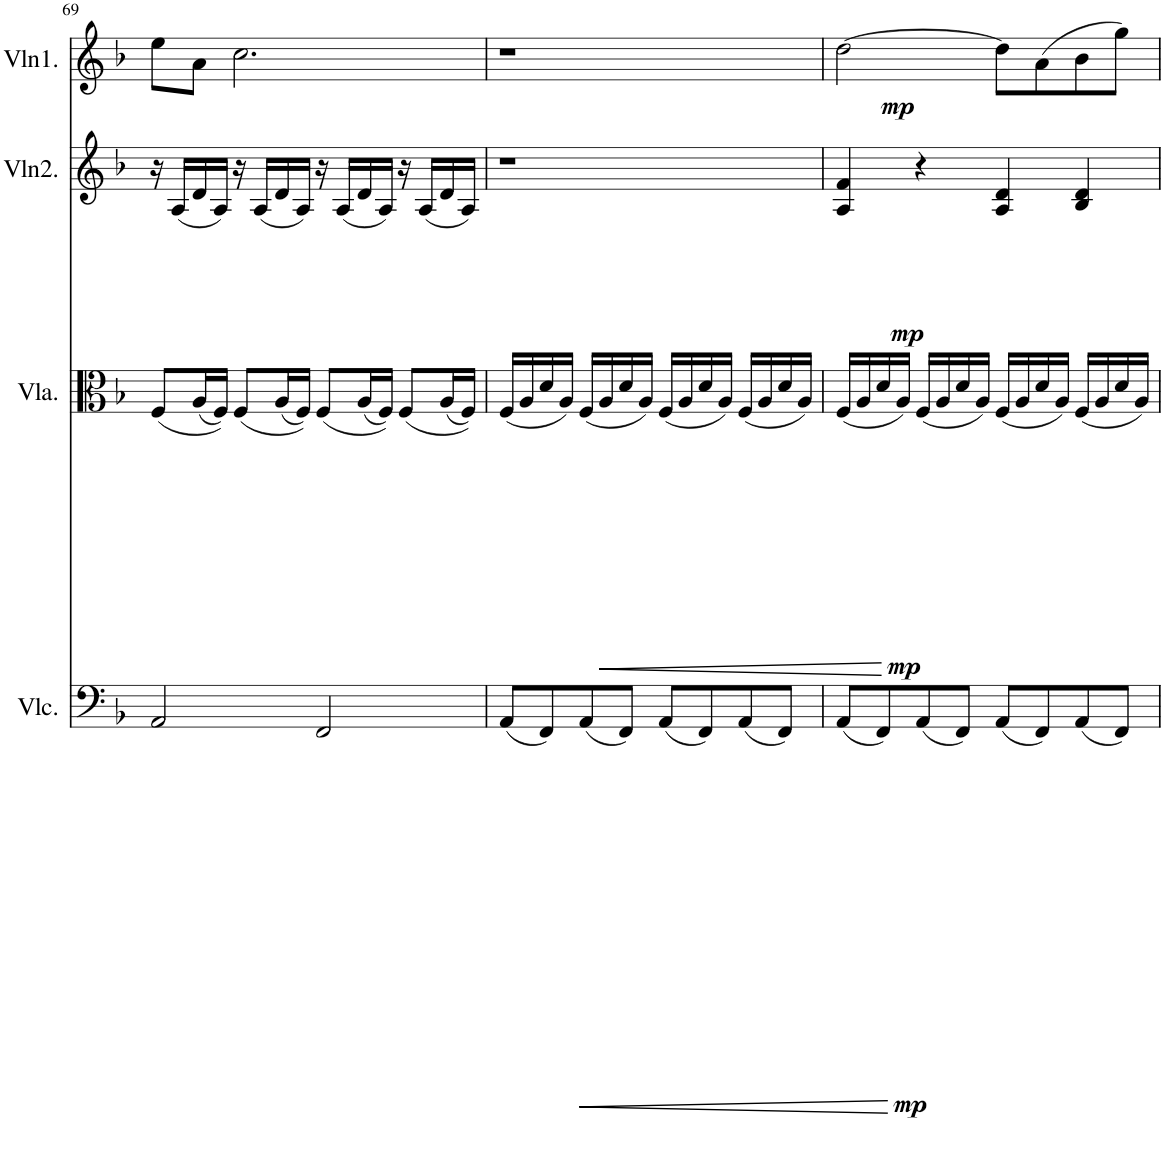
**kern	**dynam	**kern	**dynam	**kern	**dynam	**kern	**dynam
*part4	*part4	*part3	*part3	*part2	*part2	*part1	*part1
*staff4	*staff4	*staff3	*staff3	*staff2	*staff2	*staff1	*staff1
*I"Cello	*	*I"Viola	*	*I"Violin 2	*	*I"Violin 1	*
*	*	*I'Vla.	*	*I'Vln2.	*	*I'Vln1.	*
!!LO:PB:g=z
*clefF4	*	*clefC3	*	*clefG2	*	*clefG2	*
*k[b-]	*	*k[b-]	*	*k[b-]	*	*k[b-]	*
*M4/4	*	*M4/4	*	*M4/4	*	*M4/4	*
=69	=69	=69	=69	=69	=69	=69	=69
2AA/	.	(8F/L	.	16r	.	8ee\L	.
.	.	.	.	(16A/LL	.	.	.
.	.	(16A/L	.	16d/	.	8a\J	.
.	.	16F/JJ))	.	16A/JJ)	.	.	.
.	.	(8F/L	.	16r	.	2.cc\	.
.	.	.	.	(16A/LL	.	.	.
.	.	(16A/L	.	16d/	.	.	.
.	.	16F/JJ))	.	16A/JJ)	.	.	.
2FF/	.	(8F/L	.	16r	.	.	.
.	.	.	.	(16A/LL	.	.	.
.	.	(16A/L	.	16d/	.	.	.
.	.	16F/JJ))	.	16A/JJ)	.	.	.
.	.	(8F/L	.	16r	.	.	.
.	.	.	.	(16A/LL	.	.	.
.	.	(16A/L	.	16d/	.	.	.
.	.	16F/JJ))	.	16A/JJ)	.	.	.
=70	=70	=70	=70	=70	=70	=70	=70
(8AA/L	.	(16F/LL	.	1r	.	1r	.
.	.	16A/	.	.	.	.	.
8FF/)	.	16d/	.	.	.	.	.
.	.	16A/JJ)	.	.	.	.	.
!	!LO:HP:b	!	!	!	!	!	!
(8AA/	<	(16F/LL	.	.	.	.	.
!	!	!	!LO:HP:b	!	!	!	!
.	.	16A/	<	.	.	.	.
8FF/J)	.	16d/	.	.	.	.	.
.	.	16A/JJ)	.	.	.	.	.
(8AA/L	.	(16F/LL	.	.	.	.	.
.	.	16A/	.	.	.	.	.
8FF/)	.	16d/	.	.	.	.	.
.	.	16A/JJ)	.	.	.	.	.
(8AA/	.	(16F/LL	.	.	.	.	.
.	.	16A/	.	.	.	.	.
8FF/J)	.	16d/	.	.	.	.	.
.	.	16A/JJ)	.	.	.	.	.
.	[	.	[	.	.	.	.
=71	=71	=71	=71	=71	=71	=71	=71
!	!LO:DY:b	!	!LO:DY:b	!	!LO:DY:b	!	!LO:DY:b
(8AA/L	mp	(16F/LL	mp	4A/ 4f/	mp	[2dd\	mp
.	.	16A/	.	.	.	.	.
8FF/)	.	16d/	.	.	.	.	.
.	.	16A/JJ)	.	.	.	.	.
(8AA/	.	(16F/LL	.	4r	.	.	.
.	.	16A/	.	.	.	.	.
8FF/J)	.	16d/	.	.	.	.	.
.	.	16A/JJ)	.	.	.	.	.
(8AA/L	.	(16F/LL	.	4A/ 4d/	.	8dd\L]	.
.	.	16A/	.	.	.	.	.
8FF/)	.	16d/	.	.	.	(8a\	.
.	.	16A/JJ)	.	.	.	.	.
(8AA/	.	(16F/LL	.	4B-/ 4d/	.	8b-\	.
.	.	16A/	.	.	.	.	.
8FF/J)	.	16d/	.	.	.	8gg\J)	.
.	.	16A/JJ)	.	.	.	.	.
=	=	=	=	=	=	=	=
*-	*-	*-	*-	*-	*-	*-	*-
